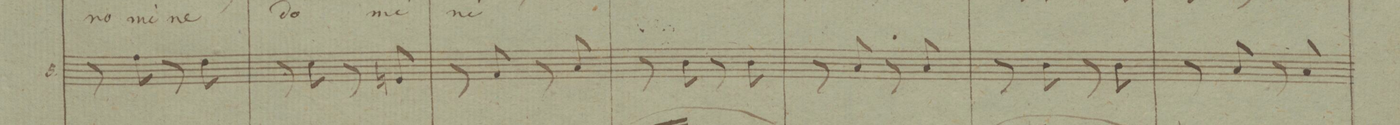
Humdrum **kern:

**kern
*I""Violini
*clefG2
*k[b-e-]
*M2/4
8r
8ff\
8r
8dd\
=30
8r
8cc\
8r
8en/
=31
8r
8f/
8r
8a/
=32
8r
8b-\
8r
8b-\
=33
8r
8a/
8r
8a/
=34
8r
8b-\
8r
8b-\
=35
8r
8a/
8r
8a/
=36
*-
